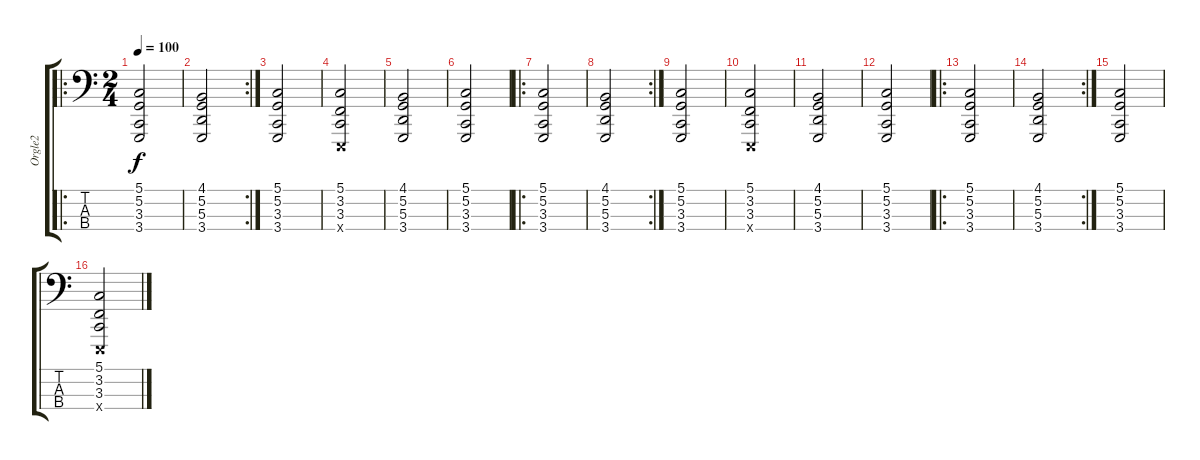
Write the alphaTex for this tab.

\track ("Orgle2" "Orgle2") {instrument churchorgan}
\staff {score tabs}
\tuning (G2 D2 A1 E1) {hide}
\ro
\ts (2 4)
\tempo 100
\clef f4
\ks c
(5.1 5.2 3.3 3.4).2{dy f} |
\rc 2
(4.1 5.2 5.3 3.4).2 |
(5.1 5.2 3.3 3.4).2 |
(5.1 3.2 3.3 0.4{x}).2 |
(4.1 5.2 5.3 3.4).2 |
(5.1 5.2 3.3 3.4).2 |
\ro
(5.1 5.2 3.3 3.4).2 |
\rc 2
(4.1 5.2 5.3 3.4).2 |
(5.1 5.2 3.3 3.4).2 |
(5.1 3.2 3.3 0.4{x}).2 |
(4.1 5.2 5.3 3.4).2 |
(5.1 5.2 3.3 3.4).2 |
\ro
(5.1 5.2 3.3 3.4).2 |
\rc 2
(4.1 5.2 5.3 3.4).2 |
(5.1 5.2 3.3 3.4).2 |
(5.1 3.2 3.3 0.4{x}).2
